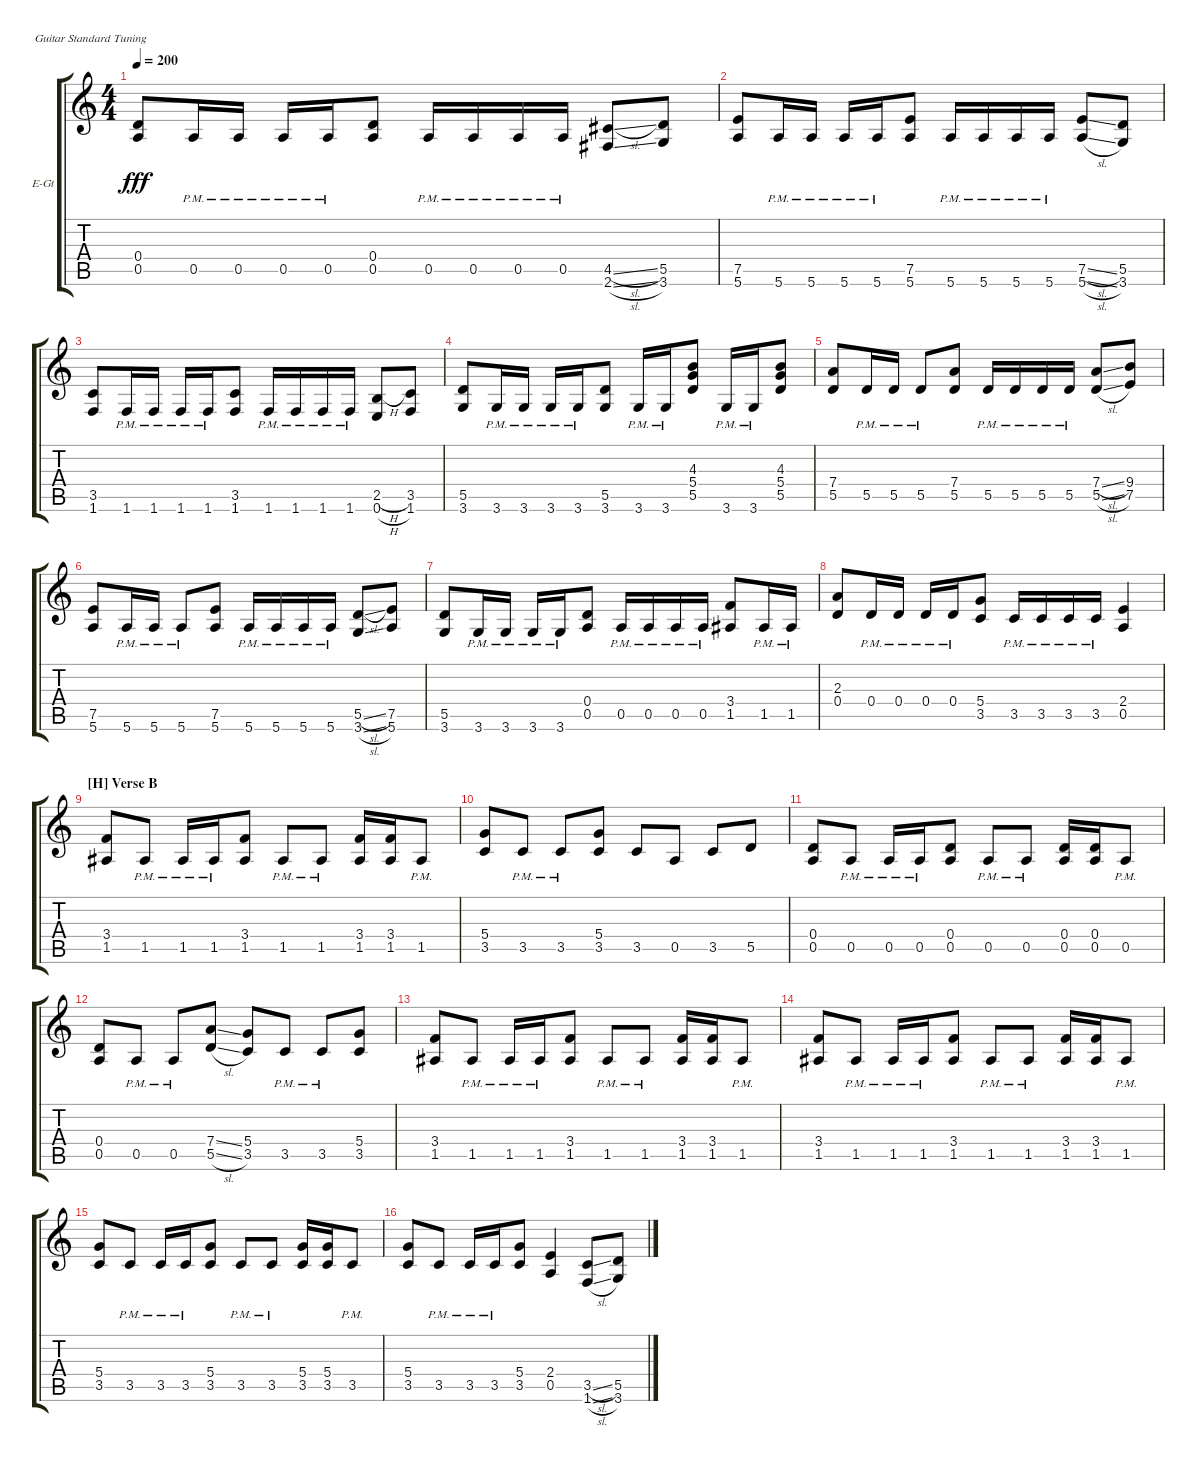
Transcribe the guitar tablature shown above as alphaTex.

\defaultSystemsLayout 4
\bracketExtendMode groupsimilarinstruments
\firstSystemTrackNameOrientation horizontal
\otherSystemsTrackNameOrientation horizontal
\track ("EADGBE/Standard tuning" "E-Gt") {mute instrument distortionguitar}
\staff {score tabs}
\tuning (E4 B3 G3 D3 A2 E2)
\ts (4 4)
\tempo 200
\clef g2
\scale
0.333333
\ks c
(0.5 0.4).8{dy fff} 0.5{pm}.16 0.5{pm}.16 0.5{pm}.16 0.5{pm}.16 (0.5 0.4).8 0.5{pm}.16 0.5{pm}.16 0.5{pm}.16 0.5{pm}.16 (2.6{sl} 4.5{sl}).8 (3.6 5.5).8 |
\scale
0.333333 (7.5 5.6).8 5.6{pm}.16 5.6{pm}.16 5.6{pm}.16 5.6{pm}.16 (7.5 5.6).8 5.6{pm}.16 5.6{pm}.16 5.6{pm}.16 5.6{pm}.16 (7.5{sl} 5.6{sl}).8 (3.6 5.5).8 |
\scale
0.333333 (1.6 3.5).8 1.6{pm}.16 1.6{pm}.16 1.6{pm}.16 1.6{pm}.16 (1.6 3.5).8 1.6{pm}.16 1.6{pm}.16 1.6{pm}.16 1.6{pm}.16 (0.6{h} 2.5{h}).8 (1.6 3.5).8 |
\scale
0.333333 (3.6 5.5).8 3.6{pm}.16 3.6{pm}.16 3.6{pm}.16 3.6{pm}.16 (3.6 5.5).8 3.6{pm}.16 3.6{pm}.16 (4.3 5.4 5.5).8 3.6{pm}.16 3.6{pm}.16 (4.3 5.4 5.5).8 |
\scale
0.333333 (7.4 5.5).8 5.5{pm}.16 5.5{pm}.16 5.5{pm}.8 (7.4 5.5).8 5.5{pm}.16 5.5{pm}.16 5.5{pm}.16 5.5{pm}.16 (7.4{sl} 5.5{sl}).8 (9.4 7.5).8 |
\scale
0.333333 (7.5 5.6).8 5.6{pm}.16 5.6{pm}.16 5.6{pm}.8 (7.5 5.6).8 5.6{pm}.16 5.6{pm}.16 5.6{pm}.16 5.6{pm}.16 (3.6{sl} 5.5{sl}).8 (7.5 5.6).8 |
\scale
0.333333 (3.6 5.5).8 3.6{pm}.16 3.6{pm}.16 3.6{pm}.16 3.6{pm}.16 (0.5 0.4).8 0.5{pm}.16 0.5{pm}.16 0.5{pm}.16 0.5{pm}.16 (1.5 3.4).8 1.5{pm}.16 1.5{pm}.16 |
\scale
0.333333 (0.4 2.3).8 0.4{pm}.16 0.4{pm}.16 0.4{pm}.16 0.4{pm}.16 (3.5 5.4).8 3.5{pm}.16 3.5{pm}.16 3.5{pm}.16 3.5{pm}.16 (2.4 0.5).4 |
\section ("H" "Verse B")
\scale
0.333333 (3.4 1.5).8 1.5{pm}.8 1.5{pm}.16 1.5{pm}.16 (3.4 1.5).8 1.5{pm}.8 1.5{pm}.8 (3.4 1.5).16 (3.4 1.5).16 1.5{pm}.8 |
\scale
0.333333 (3.5 5.4).8 3.5{pm}.8 3.5{pm}.8 (3.5 5.4).8 3.5.8 0.5.8 3.5.8 5.5.8 |
\scale
0.333333 (0.5 0.4).8 0.5{pm}.8 0.5{pm}.16 0.5{pm}.16 (0.5 0.4).8 0.5{pm}.8 0.5{pm}.8 (0.5 0.4).16 (0.5 0.4).16 0.5{pm}.8 |
\scale
0.333333 (0.5 0.4).8 0.5{pm}.8 0.5{pm}.8 (7.4{ss} 5.5{sl}).8 (3.5 5.4).8 3.5{pm}.8 3.5{pm}.8 (3.5 5.4).8 |
\scale
0.333333 (1.5 3.4).8 1.5{pm}.8 1.5{pm}.16 1.5{pm}.16 (1.5 3.4).8 1.5{pm}.8 1.5{pm}.8 (1.5 3.4).16 (1.5 3.4).16 1.5{pm}.8 |
\scale
0.333333 (1.5 3.4).8 1.5{pm}.8 1.5{pm}.16 1.5{pm}.16 (1.5 3.4).8 1.5{pm}.8 1.5{pm}.8 (1.5 3.4).16 (1.5 3.4).16 1.5{pm}.8 |
\scale
0.333333 (3.5 5.4).8 3.5{pm}.8 3.5{pm}.16 3.5{pm}.16 (3.5 5.4).8 3.5{pm}.8 3.5{pm}.8 (3.5 5.4).16 (3.5 5.4).16 3.5{pm}.8 |
\scale
0.333333 (3.5 5.4).8 3.5{pm}.8 3.5{pm}.16 3.5{pm}.16 (3.5 5.4).8 (0.5 2.4).4 (3.5{sl} 1.6{sl}).8 (3.6 5.5).8
